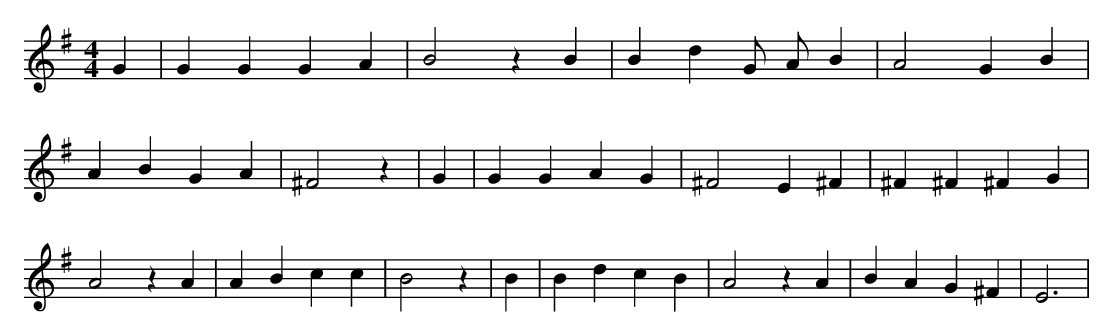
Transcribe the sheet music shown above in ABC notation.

X:1
M:4/4
L:1/8
K:G
G2 | G2 G2 G2 A2 | B4 z2 B2 | B2 d2 G A B2 | A4 G2 B2 | A2 B2 G2 A2 | ^F4 z2 | G2 | G2 G2 A2 G2 | ^F4 E2 ^F2 | ^F2 ^F2 ^F2 G2 | A4 z2 A2 | A2 B2 c2 c2 | B4 z2 | B2 | B2 d2 c2 B2 | A4 z2 A2 | B2 A2 G2 ^F2 | E6 |
